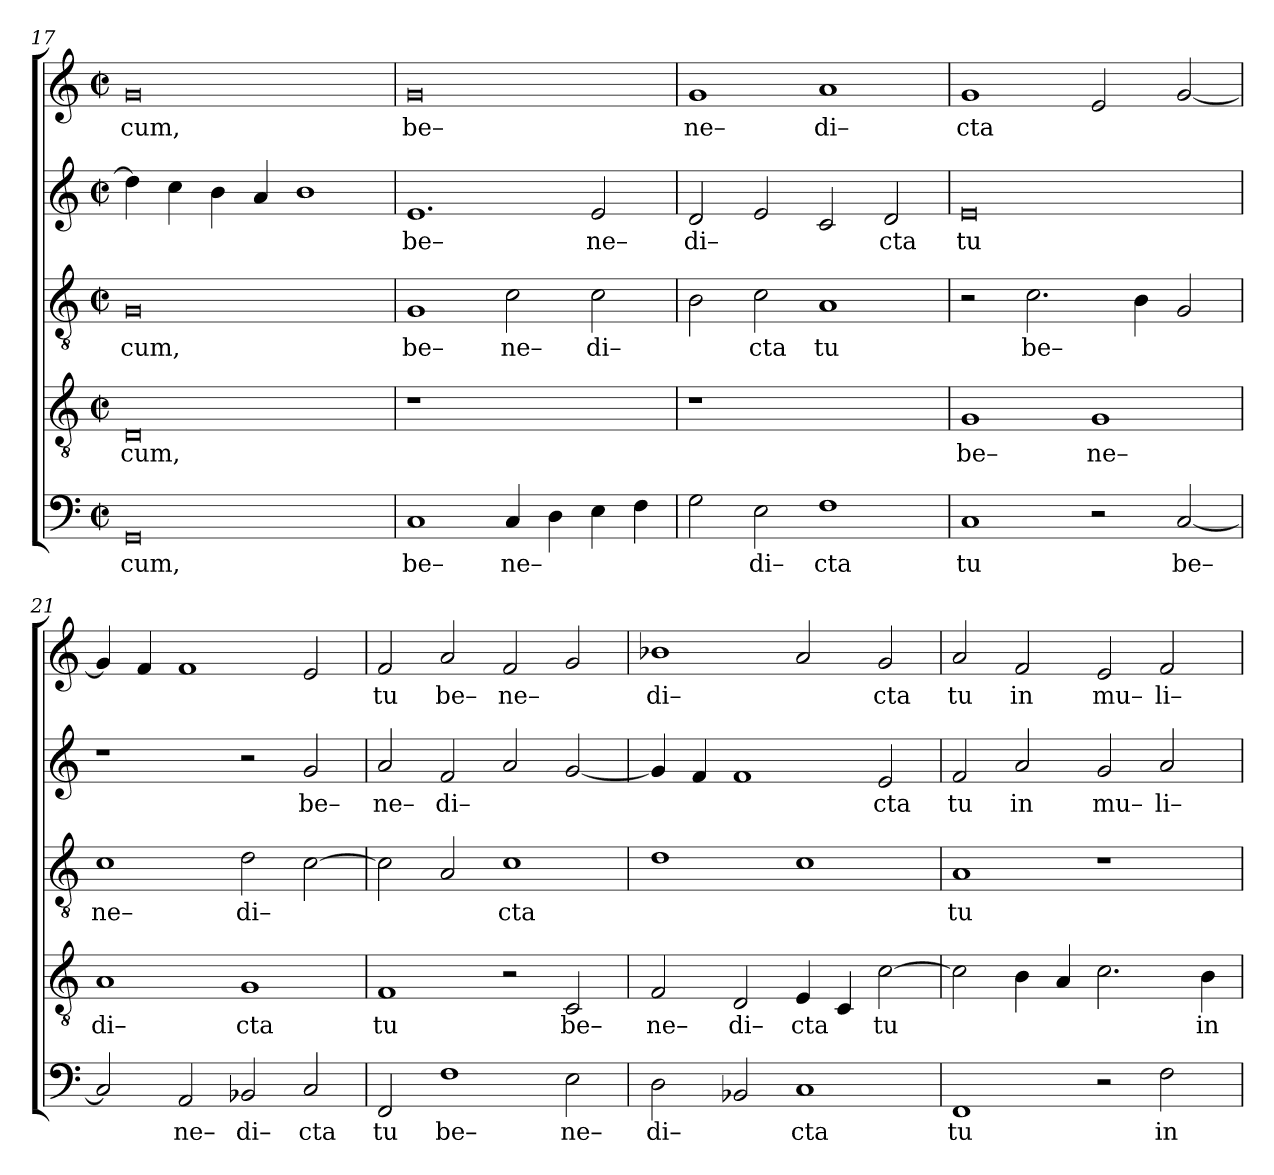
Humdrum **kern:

**kern	**text	**kern	**text	**kern	**text	**kern	**text	**kern	**text
*part5	*part5	*part4	*part4	*part3	*part3	*part2	*part2	*part1	*part1
*staff5	*staff5	*staff4	*staff4	*staff3	*staff3	*staff2	*staff2	*staff1	*staff1
*clefF4	*	*clefGv2	*	*clefGv2	*	*clefG2	*	*clefG2	*
*k[]	*	*k[]	*	*k[]	*	*k[]	*	*k[]	*
*a:	*	*a:	*	*a:	*	*a:	*	*a:	*
*M2/2	*	*M2/2	*	*M2/2	*	*M2/2	*	*M2/2	*
*met(c|)	*	*met(c|)	*	*met(c|)	*	*met(c|)	*	*met(c|)	*
=17	=17	=17	=17	=17	=17	=17	=17	=17	=17
!	!LO:LY:b	!	!LO:LY:b	!	!LO:LY:b	!	!	!	!LO:LY:b
0GG	cum,	0D	cum,	0G	cum,	4dd\]	.	0g	cum,
.	.	.	.	.	.	4cc\	.	.	.
.	.	.	.	.	.	4b\	.	.	.
.	.	.	.	.	.	4a/	.	.	.
.	.	.	.	.	.	1b	.	.	.
=18	=18	=18	=18	=18	=18	=18	=18	=18	=18
!	!LO:LY:b	!	!	!	!LO:LY:b	!	!LO:LY:b	!	!LO:LY:b
1C	be–	1r	.	1G	be–	1.e	be–	0g	be–
!	!LO:LY:b	!	!	!	!LO:LY:b	!	!	!	!
4C/	ne–	1ryy	.	2c\	ne–	.	.	.	.
4D\	.	.	.	.	.	.	.	.	.
!	!	!	!	!	!LO:LY:b	!	!LO:LY:b	!	!
4E\	.	.	.	2c\	di–	2e/	ne–	.	.
4F\	.	.	.	.	.	.	.	.	.
=19	=19	=19	=19	=19	=19	=19	=19	=19	=19
!	!	!	!	!	!	!	!LO:LY:b	!	!LO:LY:b
2G\	.	1r	.	2B\	.	2d/	di–	1g	ne–
!	!LO:LY:b	!	!	!	!LO:LY:b	!	!	!	!
2E\	di–	.	.	2c\	cta	2e/	.	.	.
!	!LO:LY:b	!	!	!	!LO:LY:b	!	!	!	!LO:LY:b
1F	cta	1ryy	.	1A	tu	2c/	.	1a	di–
!	!	!	!	!	!	!	!LO:LY:b	!	!
.	.	.	.	.	.	2d/	cta	.	.
=20	=20	=20	=20	=20	=20	=20	=20	=20	=20
!	!LO:LY:b	!	!LO:LY:b	!	!	!	!LO:LY:b	!	!LO:LY:b
1C	tu	1G	be–	2r	.	0e	tu	1g	cta
!	!	!	!	!	!LO:LY:b	!	!	!	!
.	.	.	.	2.c\	be–	.	.	.	.
!	!	!	!LO:LY:b	!	!	!	!	!	!
2r	.	1G	ne–	.	.	.	.	2e/	.
.	.	.	.	4B\	.	.	.	.	.
!	!LO:LY:b	!	!	!	!	!	!	!	!
[2C/	be–	.	.	2G/	.	.	.	[2g/	.
=21	=21	=21	=21	=21	=21	=21	=21	=21	=21
!	!	!	!LO:LY:b	!	!LO:LY:b	!	!	!	!
2C/]	.	1A	di–	1c	ne–	1r	.	4g/]	.
.	.	.	.	.	.	.	.	4f/	.
!	!LO:LY:b	!	!	!	!	!	!	!	!
2AA/	ne–	.	.	.	.	.	.	1f	.
!	!LO:LY:b	!	!LO:LY:b	!	!LO:LY:b	!	!	!	!
2BB-X/	di–	1G	cta	2d\	di–	2r	.	.	.
!	!LO:LY:b	!	!	!	!	!	!LO:LY:b	!	!
2C/	cta	.	.	[2c\	.	2g/	be–	2e/	.
!!LO:PB:g=z
=22	=22	=22	=22	=22	=22	=22	=22	=22	=22
!	!LO:LY:b	!	!LO:LY:b	!	!	!	!LO:LY:b	!	!LO:LY:b
2FF/	tu	1F	tu	2c\]	.	2a/	ne–	2f/	tu
!	!LO:LY:b	!	!	!	!	!	!LO:LY:b	!	!LO:LY:b
1F	be–	.	.	2A/	.	2f/	di–	2a/	be–
!	!	!	!	!	!LO:LY:b	!	!	!	!LO:LY:b
.	.	2r	.	1c	cta	2a/	.	2f/	ne–
!	!LO:LY:b	!	!LO:LY:b	!	!	!	!	!	!
2E\	ne–	2C/	be–	.	.	[2g/	.	2g/	.
=23	=23	=23	=23	=23	=23	=23	=23	=23	=23
!	!LO:LY:b	!	!LO:LY:b	!	!	!	!	!	!LO:LY:b
2D\	di–	2F/	ne–	1d	.	4g/]	.	1b-X	di–
.	.	.	.	.	.	4f/	.	.	.
!	!	!	!LO:LY:b	!	!	!	!	!	!
2BB-/	.	2D/	di–	.	.	1f	.	.	.
!	!LO:LY:b	!	!LO:LY:b	!	!	!	!	!	!
1C	cta	4E/	cta	1c	.	.	.	2a/	.
.	.	4C/	.	.	.	.	.	.	.
!	!	!	!LO:LY:b	!	!	!	!LO:LY:b	!	!LO:LY:b
.	.	[2c\	tu	.	.	2e/	cta	2g/	cta
=24	=24	=24	=24	=24	=24	=24	=24	=24	=24
!	!LO:LY:b	!	!	!	!LO:LY:b	!	!LO:LY:b	!	!LO:LY:b
1FF	tu	2c\]	.	1A	tu	2f/	tu	2a/	tu
!	!	!	!	!	!	!	!LO:LY:b	!	!LO:LY:b
.	.	4B\	.	.	.	2a/	in	2f/	in
.	.	4A/	.	.	.	.	.	.	.
!	!	!	!	!	!	!	!LO:LY:b	!	!LO:LY:b
2r	.	2.c\	.	1r	.	2g/	mu–	2e/	mu–
!	!LO:LY:b	!	!	!	!	!	!LO:LY:b	!	!LO:LY:b
2F\	in	.	.	.	.	2a/	li–	2f/	li–
!	!	!	!LO:LY:b	!	!	!	!	!	!
.	.	4B\	in	.	.	.	.	.	.
=	=	=	=	=	=	=	=	=	=
*-	*-	*-	*-	*-	*-	*-	*-	*-	*-
